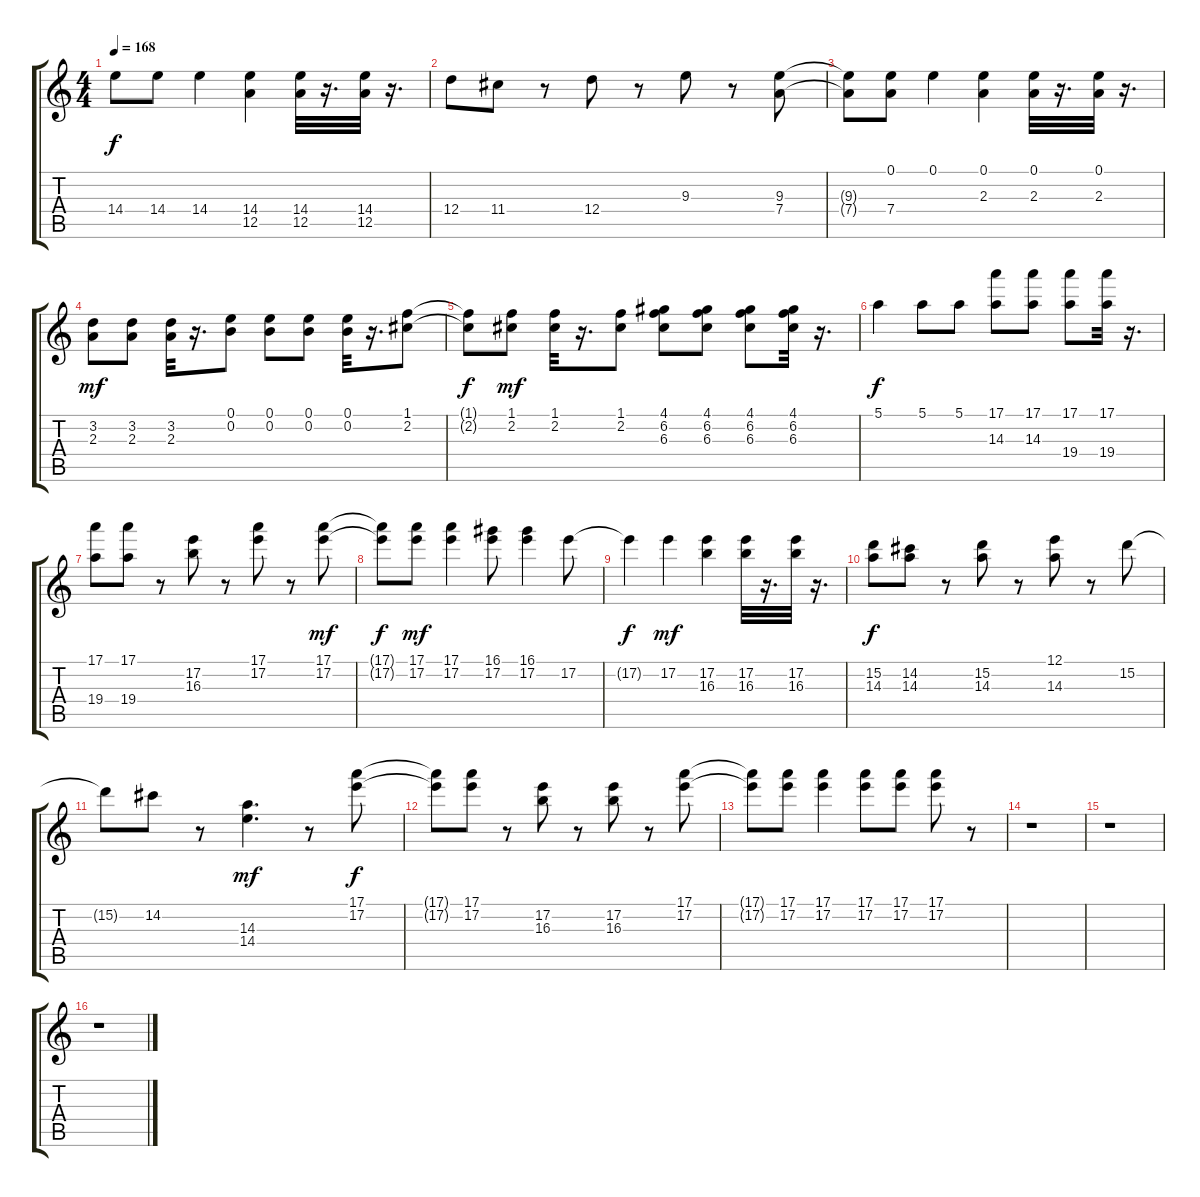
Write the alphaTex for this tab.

\track "" {instrument overdrivenguitar}
\staff {score tabs}
\tuning (E4 B3 G3 D3 A2 E2) {hide}
\ts (4 4)
\tempo 168
\clef g2
\ks c
14.4{t}.8{dy f} 14.4.8 14.4.4 (14.4 12.5).4 (14.4 12.5).32 r.16{d} (14.4 12.5).32 r.16{d} |
12.4.8 11.4.8 r.8 12.4.8 r.8 9.3.8 r.8 (9.3 7.4).8 |
(9.3{t} 7.4{t}).8 (0.1 7.4).8 0.1.4 (0.1 2.3).4 (0.1 2.3).32 r.16{d} (0.1 2.3).32 r.16{d} |
(3.2 2.3).8{dy mf} (3.2 2.3).8 (3.2 2.3).32 r.16{d} (0.1 0.2).8 (0.1 0.2).8 (0.1 0.2).8 (0.1 0.2).32 r.16{d} (1.1 2.2).8 |
(1.1{t} 2.2{t}).8{dy f} (1.1 2.2).8{dy mf} (1.1 2.2).32 r.16{d} (1.1 2.2).8 (4.1 6.2 6.3).8 (4.1 6.2 6.3).8 (4.1 6.2 6.3).8 (4.1 6.2 6.3).32 r.16{d} |
5.1.4{dy f} 5.1.8 5.1.8 (17.1 14.3).8 (17.1 14.3).8 (17.1 19.4).8 (17.1 19.4).32 r.16{d} |
(17.1 19.4).8 (17.1 19.4).8 r.8 (17.2 16.3).8 r.8 (17.1 17.2).8 r.8 (17.1 17.2).8{dy mf} |
(17.1{t} 17.2{t}).8{dy f} (17.1 17.2).8{dy mf} (17.1 17.2).4 (16.1 17.2).8 (16.1 17.2).4 17.2.8 |
17.2{t}.4{dy f} 17.2.4{dy mf} (17.2 16.3).4 (17.2 16.3).32 r.16{d} (17.2 16.3).32 r.16{d} |
(15.2 14.3).8{dy f} (14.2 14.3).8 r.8 (15.2 14.3).8 r.8 (12.1 14.3).8 r.8 15.2.8 |
15.2{t}.8 14.2.8 r.8 (14.3 14.4).4{d dy mf} r.8 (17.1 17.2).8{dy f} |
(17.1{t} 17.2{t}).8 (17.1 17.2).8 r.8 (17.2 16.3).8 r.8 (17.2 16.3).8 r.8 (17.1 17.2).8 |
(17.1{t} 17.2{t}).8 (17.1 17.2).8 (17.1 17.2).4 (17.1 17.2).8 (17.1 17.2).8 (17.1 17.2).8 r.8 |
r.1 |
r.1 |
r.1
